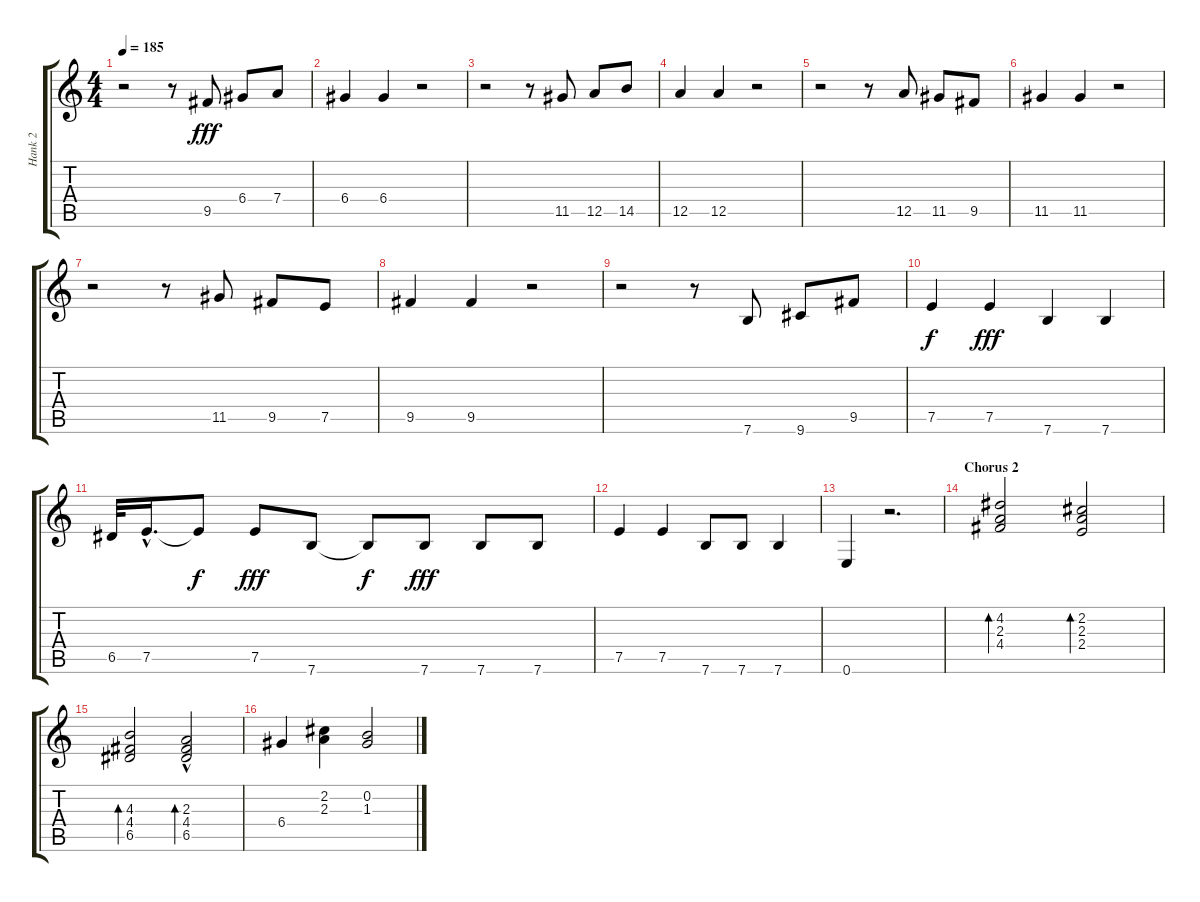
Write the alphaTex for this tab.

\track ("Hank 2" "Hank 2") {instrument electricguitarmuted}
\staff {score tabs}
\tuning (E4 B3 G3 D3 A2 E2) {hide}
\ts (4 4)
\tempo 185
\clef g2
\ks c
r.2{dy fff} r.8 9.5.8 6.4.8 7.4.8 |
6.4.4 6.4.4 r.2 |
r.2 r.8 11.5.8 12.5.8 14.5.8 |
12.5.4 12.5.4 r.2 |
r.2 r.8 12.5.8 11.5.8 9.5.8 |
11.5.4 11.5.4 r.2 |
r.2 r.8 11.5.8 9.5.8 7.5.8 |
9.5.4 9.5.4 r.2 |
r.2 r.8 7.6.8 9.6.8 9.5.8 |
7.5.4{dy f} 7.5.4{dy fff} 7.6.4 7.6.4 |
6.5.32 7.5{hac}.16{d} 7.5{t}.8{dy f} 7.5.8{dy fff} 7.6.8 7.6{t}.8{dy f} 7.6.8{dy fff} 7.6.8 7.6.8 |
7.5.4 7.5.4 7.6.8 7.6.8 7.6.4 |
0.6.4 r.2{d} |
\section ("" "Chorus 2")
(4.2 2.3 4.4).2{bd 240 volume 11 instrument electricguitarjazz} (2.2 2.3 2.4).2{bd 240} |
(4.3 4.4 6.5).2{bd 240} (2.3 4.4{hac} 6.5).2{bd 240} |
6.4.4 (2.2 2.3).4 (0.2 1.3).2
